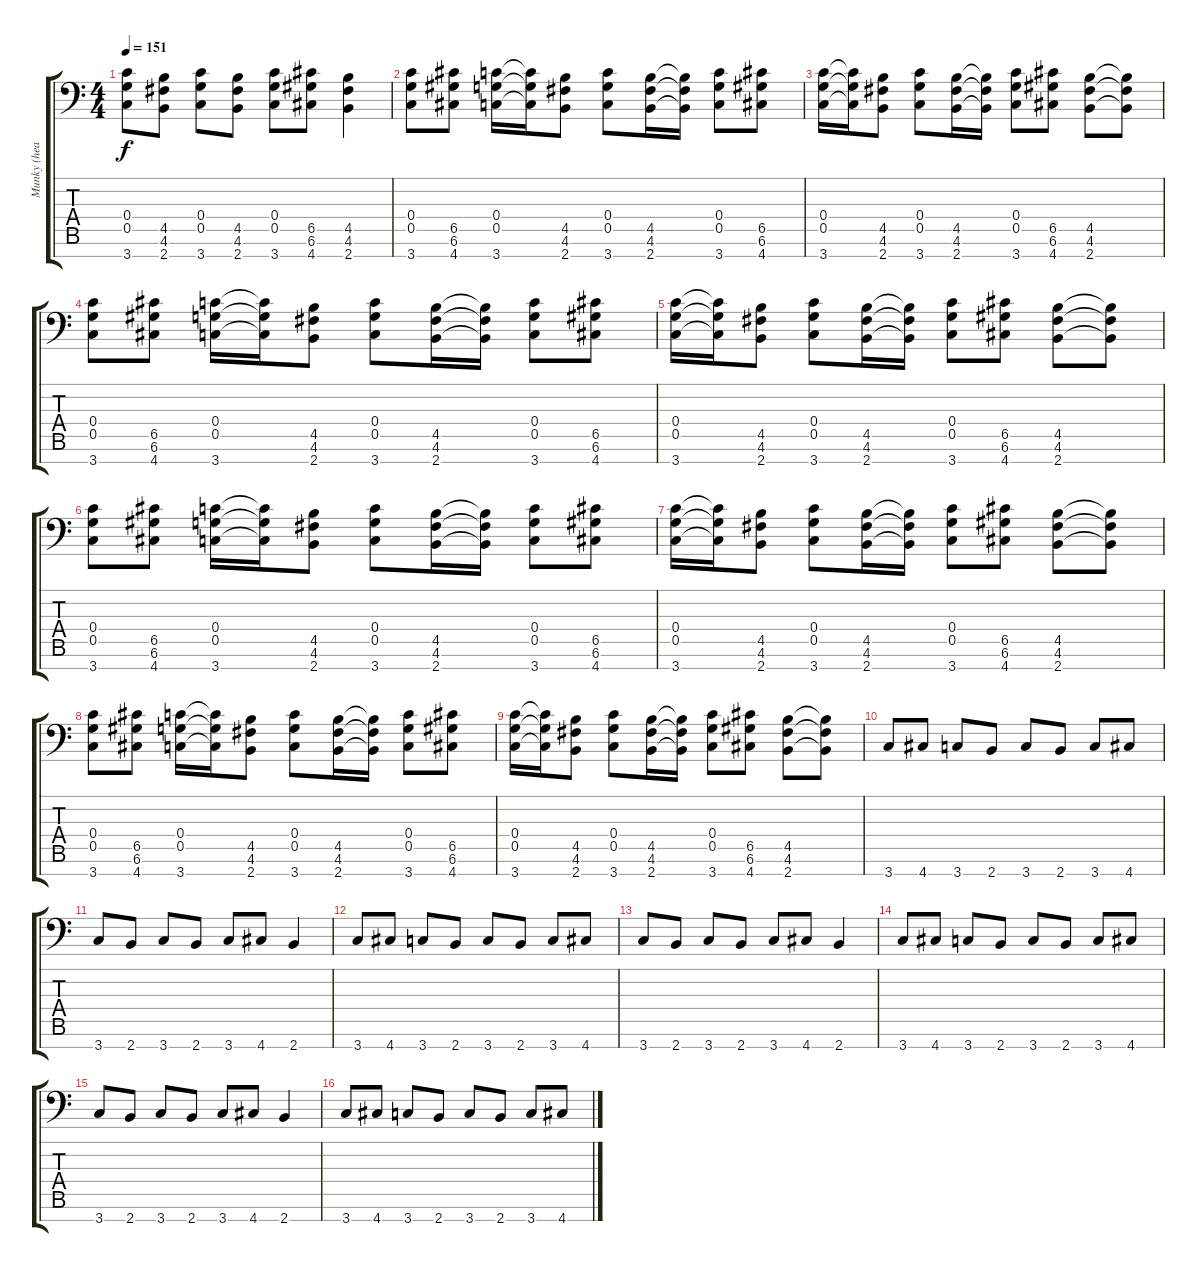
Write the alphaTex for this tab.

\track ("Munky (heavy dist-rythm)" "Munky (hea") {instrument overdrivenguitar}
\staff {score tabs}
\tuning (D4 A3 F3 C3 G2 D2 A1) {hide}
\ts (4 4)
\tempo 151
\clef f4
\ks c
(0.4 0.5 3.7).8{dy f} (4.5 4.6 2.7).8 (0.4 0.5 3.7).8 (4.5 4.6 2.7).8 (0.4 0.5 3.7).8 (6.5 6.6 4.7).8 (4.5 4.6 2.7).4 |
(0.4 0.5 3.7).8 (6.5 6.6 4.7).8 (0.4 0.5 3.7).16 (0.4{t} 0.5{t} 3.7{t}).16 (4.5 4.6 2.7).8 (0.4 0.5 3.7).8 (4.5 4.6 2.7).16 (4.5{t} 4.6{t} 2.7{t}).16 (0.4 0.5 3.7).8 (6.5 6.6 4.7).8 |
(0.4 0.5 3.7).16 (0.4{t} 0.5{t} 3.7{t}).16 (4.5 4.6 2.7).8 (0.4 0.5 3.7).8 (4.5 4.6 2.7).16 (4.5{t} 4.6{t} 2.7{t}).16 (0.4 0.5 3.7).8 (6.5 6.6 4.7).8 (4.5 4.6 2.7).8 (4.5{t} 4.6{t} 2.7{t}).8 |
(0.4 0.5 3.7).8 (6.5 6.6 4.7).8 (0.4 0.5 3.7).16 (0.4{t} 0.5{t} 3.7{t}).16 (4.5 4.6 2.7).8 (0.4 0.5 3.7).8 (4.5 4.6 2.7).16 (4.5{t} 4.6{t} 2.7{t}).16 (0.4 0.5 3.7).8 (6.5 6.6 4.7).8 |
(0.4 0.5 3.7).16 (0.4{t} 0.5{t} 3.7{t}).16 (4.5 4.6 2.7).8 (0.4 0.5 3.7).8 (4.5 4.6 2.7).16 (4.5{t} 4.6{t} 2.7{t}).16 (0.4 0.5 3.7).8 (6.5 6.6 4.7).8 (4.5 4.6 2.7).8 (4.5{t} 4.6{t} 2.7{t}).8 |
(0.4 0.5 3.7).8 (6.5 6.6 4.7).8 (0.4 0.5 3.7).16 (0.4{t} 0.5{t} 3.7{t}).16 (4.5 4.6 2.7).8 (0.4 0.5 3.7).8 (4.5 4.6 2.7).16 (4.5{t} 4.6{t} 2.7{t}).16 (0.4 0.5 3.7).8 (6.5 6.6 4.7).8 |
(0.4 0.5 3.7).16 (0.4{t} 0.5{t} 3.7{t}).16 (4.5 4.6 2.7).8 (0.4 0.5 3.7).8 (4.5 4.6 2.7).16 (4.5{t} 4.6{t} 2.7{t}).16 (0.4 0.5 3.7).8 (6.5 6.6 4.7).8 (4.5 4.6 2.7).8 (4.5{t} 4.6{t} 2.7{t}).8 |
(0.4 0.5 3.7).8 (6.5 6.6 4.7).8 (0.4 0.5 3.7).16 (0.4{t} 0.5{t} 3.7{t}).16 (4.5 4.6 2.7).8 (0.4 0.5 3.7).8 (4.5 4.6 2.7).16 (4.5{t} 4.6{t} 2.7{t}).16 (0.4 0.5 3.7).8 (6.5 6.6 4.7).8 |
(0.4 0.5 3.7).16 (0.4{t} 0.5{t} 3.7{t}).16 (4.5 4.6 2.7).8 (0.4 0.5 3.7).8 (4.5 4.6 2.7).16 (4.5{t} 4.6{t} 2.7{t}).16 (0.4 0.5 3.7).8 (6.5 6.6 4.7).8 (4.5 4.6 2.7).8 (4.5{t} 4.6{t} 2.7{t}).8 |
3.7.8 4.7.8 3.7.8 2.7.8 3.7.8 2.7.8 3.7.8 4.7.8 |
3.7.8 2.7.8 3.7.8 2.7.8 3.7.8 4.7.8 2.7.4 |
3.7.8 4.7.8 3.7.8 2.7.8 3.7.8 2.7.8 3.7.8 4.7.8 |
3.7.8 2.7.8 3.7.8 2.7.8 3.7.8 4.7.8 2.7.4 |
3.7.8 4.7.8 3.7.8 2.7.8 3.7.8 2.7.8 3.7.8 4.7.8 |
3.7.8 2.7.8 3.7.8 2.7.8 3.7.8 4.7.8 2.7.4 |
3.7.8 4.7.8 3.7.8 2.7.8 3.7.8 2.7.8 3.7.8 4.7.8
